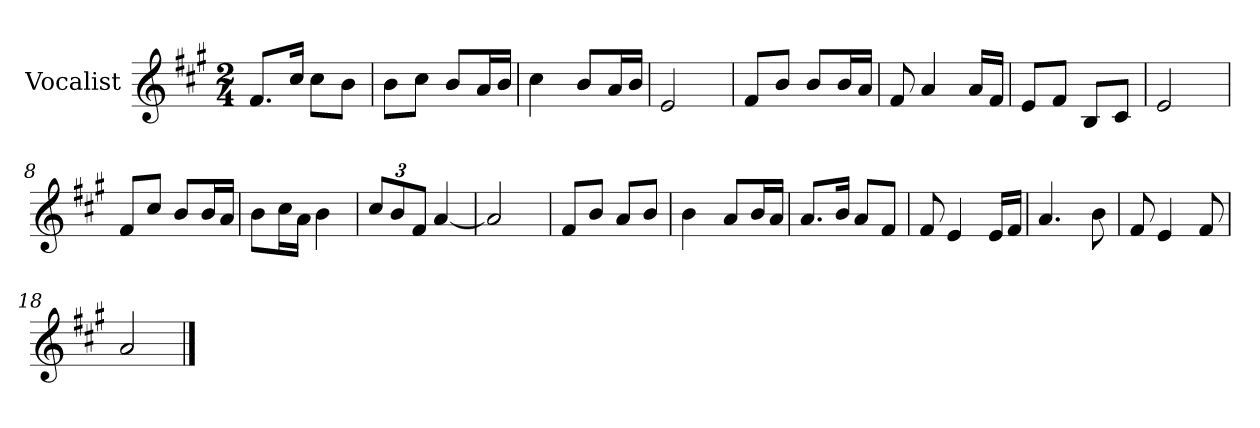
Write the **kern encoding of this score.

**kern
*part1
*staff1
*I"Vocalist
*k[f#c#g#]
*A:
*M2/4
=
8.f#L
16cc#Jk
8cc#L
8bJ
=1
8bL
8cc#J
8bL
16aL
16bJJ
=2
4cc#
8bL
16aL
16bJJ
=3
2e
=4
8f#L
8bJ
8bL
16bL
16aJJ
=5
8f#
4a
16aLL
16f#JJ
=6
8eL
8f#J
8BL
8c#J
=7
2e
=8
8f#L
8cc#J
8bL
16bL
16aJJ
=9
8bL
16cc#L
16aJJ
4b
=10
12cc#L
12b
12f#J
[4a
=11
2a]
=12
8f#L
8bJ
8aL
8bJ
=13
4b
8aL
16bL
16aJJ
=14
8.aL
16bJk
8aL
8f#J
=15
8f#
4e
16eLL
16f#JJ
=16
4.a
8b
=17
8f#
4e
8f#
=18
2a
==
*-
